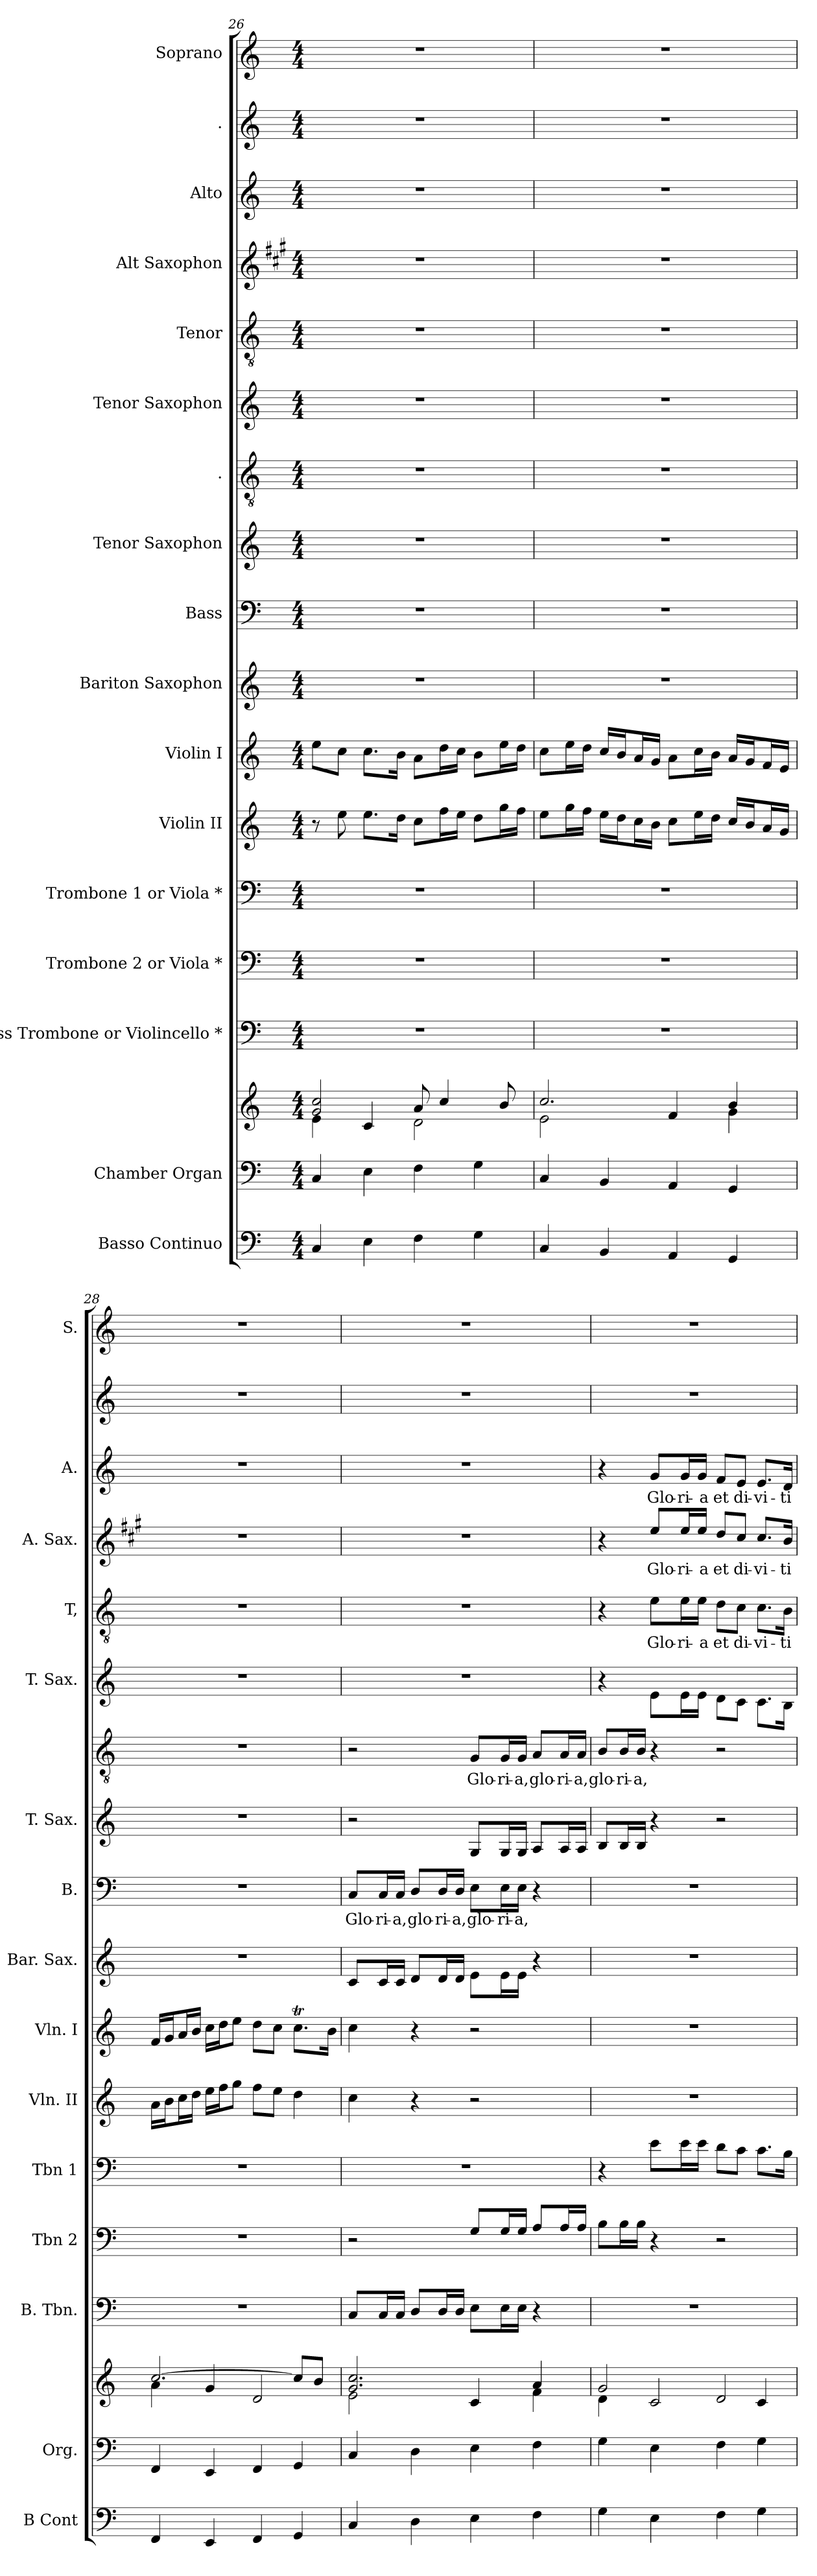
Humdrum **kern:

**kern	**kern	**kern	**kern	**kern	**kern	**kern	**kern	**kern	**kern	**text	**kern	**kern	**text	**kern	**kern	**text	**kern	**text	**kern	**text	**kern	**kern
*part17	*part16	*part16	*part15	*part14	*part13	*part12	*part11	*part10	*part9	*part9	*part8	*part7	*part7	*part6	*part5	*part5	*part4	*part4	*part3	*part3	*part2	*part1
*staff18	*staff17	*staff16	*staff15	*staff14	*staff13	*staff12	*staff11	*staff10	*staff9	*staff9	*staff8	*staff7	*staff7	*staff6	*staff5	*staff5	*staff4	*staff4	*staff3	*staff3	*staff2	*staff1
*I"Basso  Continuo	*I"Chamber  Organ	*	*I"Bass Trombone or Violincello *	*I"Trombone 2 or Viola *	*I"Trombone 1 or Viola *	*I"Violin II	*I"Violin I	*I"Bariton Saxophon	*I"Bass	*	*I"Tenor Saxophon	*I".	*	*I"Tenor Saxophon	*I"Tenor	*	*I"Alt Saxophon	*	*I"Alto	*	*I".	*I"Soprano
*I'B Cont	*I'Org.	*	*I'B. Tbn.	*I'Tbn 2	*I'Tbn 1	*I'Vln. II	*I'Vln. I	*I'Bar. Sax.	*I'B.	*	*I'T. Sax.	*	*	*I'T. Sax.	*I'T,	*	*I'A. Sax.	*	*I'A.	*	*	*I'S.
*clefF4	*clefF4	*clefG2	*clefF4	*clefF4	*clefF4	*clefG2	*clefG2	*clefG2	*clefF4	*	*clefG2	*clefGv2	*	*clefG2	*clefGv2	*	*clefG2	*	*clefG2	*	*clefG2	*clefG2
*ITrd7c12	*	*	*	*	*	*	*	*ITrd12c21	*	*	*ITrd8c14	*ITrd7c12	*	*ITrd8c14	*ITrd7c12	*	*ITrd5c9	*	*	*	*	*
*k[]	*k[]	*k[]	*k[]	*k[]	*k[]	*k[]	*k[]	*k[]	*k[]	*	*k[]	*k[]	*	*k[]	*k[]	*	*k[]	*	*k[]	*	*k[]	*k[]
*M4/4	*M4/4	*M4/4	*M4/4	*M4/4	*M4/4	*M4/4	*M4/4	*M4/4	*M4/4	*	*M4/4	*M4/4	*	*M4/4	*M4/4	*	*M4/4	*	*M4/4	*	*M4/4	*M4/4
=26	=26	=26	=26	=26	=26	=26	=26	=26	=26	=26	=26	=26	=26	=26	=26	=26	=26	=26	=26	=26	=26	=26
*	*	*^	*	*	*	*	*^	*	*	*	*	*	*	*	*	*	*	*	*	*	*	*
4CC/	4C/	2g/ 2cc/	4e\	1r	1r	1r	8r	8ee\L	2ryy	1r	1r	.	1r	1r	.	1r	1r	.	1r	.	1r	.	1r	1r
.	.	.	.	.	.	.	8ee\	8cc\J	.	.	.	.	.	.	.	.	.	.	.	.	.	.	.	.
4EE\	4E\	.	4c/	.	.	.	8.ee\L	8.cc\L	.	.	.	.	.	.	.	.	.	.	.	.	.	.	.	.
.	.	.	.	.	.	.	16dd\Jk	16b\Jk	.	.	.	.	.	.	.	.	.	.	.	.	.	.	.	.
4FF\	4F\	8a/	2d\	.	.	.	8cc\L	8a\L	2ryy	.	.	.	.	.	.	.	.	.	.	.	.	.	.	.
.	.	4cc/	.	.	.	.	16ff\L	16dd\L	.	.	.	.	.	.	.	.	.	.	.	.	.	.	.	.
.	.	.	.	.	.	.	16ee\JJ	16cc\JJ	.	.	.	.	.	.	.	.	.	.	.	.	.	.	.	.
4GG\	4G\	.	.	.	.	.	8dd\L	8b\L	.	.	.	.	.	.	.	.	.	.	.	.	.	.	.	.
.	.	8b/	.	.	.	.	16gg\L	16ee\L	.	.	.	.	.	.	.	.	.	.	.	.	.	.	.	.
.	.	.	.	.	.	.	16ff\JJ	16dd\JJ	.	.	.	.	.	.	.	.	.	.	.	.	.	.	.	.
*	*	*	*	*	*	*	*	*v	*v	*	*	*	*	*	*	*	*	*	*	*	*	*	*	*
!!LO:PB:g=z
=27	=27	=27	=27	=27	=27	=27	=27	=27	=27	=27	=27	=27	=27	=27	=27	=27	=27	=27	=27	=27	=27	=27	=27
4CC/	4C/	2.cc/	2e\	1r	1r	1r	8ee\L	8cc\L	1r	1r	.	1r	1r	.	1r	1r	.	1r	.	1r	.	1r	1r
.	.	.	.	.	.	.	16gg\L	16ee\L	.	.	.	.	.	.	.	.	.	.	.	.	.	.	.
.	.	.	.	.	.	.	16ff\JJ	16dd\JJ	.	.	.	.	.	.	.	.	.	.	.	.	.	.	.
4BBB/	4BB/	.	.	.	.	.	16ee\LL	16cc/LL	.	.	.	.	.	.	.	.	.	.	.	.	.	.	.
.	.	.	.	.	.	.	16dd\J	16b/J	.	.	.	.	.	.	.	.	.	.	.	.	.	.	.
.	.	.	.	.	.	.	16cc\L	16a/L	.	.	.	.	.	.	.	.	.	.	.	.	.	.	.
.	.	.	.	.	.	.	16b\JJ	16g/JJ	.	.	.	.	.	.	.	.	.	.	.	.	.	.	.
4AAA/	4AA/	.	4f/	.	.	.	8cc\L	8a\L	.	.	.	.	.	.	.	.	.	.	.	.	.	.	.
.	.	.	.	.	.	.	16ee\L	16cc\L	.	.	.	.	.	.	.	.	.	.	.	.	.	.	.
.	.	.	.	.	.	.	16dd\JJ	16b\JJ	.	.	.	.	.	.	.	.	.	.	.	.	.	.	.
4GGG/	4GG/	4b/	4g\	.	.	.	16cc/LL	16a/LL	.	.	.	.	.	.	.	.	.	.	.	.	.	.	.
.	.	.	.	.	.	.	16b/J	16g/J	.	.	.	.	.	.	.	.	.	.	.	.	.	.	.
.	.	.	.	.	.	.	16a/L	16f/L	.	.	.	.	.	.	.	.	.	.	.	.	.	.	.
.	.	.	.	.	.	.	16g/JJ	16e/JJ	.	.	.	.	.	.	.	.	.	.	.	.	.	.	.
=28	=28	=28	=28	=28	=28	=28	=28	=28	=28	=28	=28	=28	=28	=28	=28	=28	=28	=28	=28	=28	=28	=28	=28
4FFF/	4FF/	[2.cc/	4a\	1r	1r	1r	16a\LL	16f/LL	1r	1r	.	1r	1r	.	1r	1r	.	1r	.	1r	.	1r	1r
.	.	.	.	.	.	.	16b\J	16g/J	.	.	.	.	.	.	.	.	.	.	.	.	.	.	.
.	.	.	.	.	.	.	16cc\L	16a/L	.	.	.	.	.	.	.	.	.	.	.	.	.	.	.
.	.	.	.	.	.	.	16dd\JJ	16b/JJ	.	.	.	.	.	.	.	.	.	.	.	.	.	.	.
4EEE/	4EE/	.	4g/	.	.	.	16ee\LL	16cc\LL	.	.	.	.	.	.	.	.	.	.	.	.	.	.	.
.	.	.	.	.	.	.	16ff\J	16dd\J	.	.	.	.	.	.	.	.	.	.	.	.	.	.	.
.	.	.	.	.	.	.	8gg\J	8ee\J	.	.	.	.	.	.	.	.	.	.	.	.	.	.	.
4FFF/	4FF/	.	2d/	.	.	.	8ff\L	8dd\L	.	.	.	.	.	.	.	.	.	.	.	.	.	.	.
.	.	.	.	.	.	.	8ee\J	8cc\J	.	.	.	.	.	.	.	.	.	.	.	.	.	.	.
4GGG/	4GG/	8cc/L]	.	.	.	.	4dd\	8.ccT\L	.	.	.	.	.	.	.	.	.	.	.	.	.	.	.
.	.	8b/J	.	.	.	.	.	.	.	.	.	.	.	.	.	.	.	.	.	.	.	.	.
.	.	.	.	.	.	.	.	16b\Jk	.	.	.	.	.	.	.	.	.	.	.	.	.	.	.
=29	=29	=29	=29	=29	=29	=29	=29	=29	=29	=29	=29	=29	=29	=29	=29	=29	=29	=29	=29	=29	=29	=29	=29
!	!	!	!	!	!	!	!	!	!	!	!LO:LY:b	!	!	!	!	!	!	!	!	!	!	!	!
4CC/	4C/	2.g/ 2.cc/	2e\	8C/L	2r	1r	4cc\	4cc\	8C/L	8C/L	Glo-	2r	2r	.	1r	1r	.	1r	.	1r	.	1r	1r
!	!	!	!	!	!	!	!	!	!	!	!LO:LY:b	!	!	!	!	!	!	!	!	!	!	!	!
.	.	.	.	16C/L	.	.	.	.	16C/L	16C/L	-ri-	.	.	.	.	.	.	.	.	.	.	.	.
!	!	!	!	!	!	!	!	!	!	!	!LO:LY:b	!	!	!	!	!	!	!	!	!	!	!	!
.	.	.	.	16C/JJ	.	.	.	.	16C/JJ	16C/JJ	-a,	.	.	.	.	.	.	.	.	.	.	.	.
!	!	!	!	!	!	!	!	!	!	!	!LO:LY:b	!	!	!	!	!	!	!	!	!	!	!	!
4DD\	4D\	.	.	8D/L	.	.	4r	4r	8D/L	8D/L	glo-	.	.	.	.	.	.	.	.	.	.	.	.
!	!	!	!	!	!	!	!	!	!	!	!LO:LY:b	!	!	!	!	!	!	!	!	!	!	!	!
.	.	.	.	16D/L	.	.	.	.	16D/L	16D/L	-ri-	.	.	.	.	.	.	.	.	.	.	.	.
!	!	!	!	!	!	!	!	!	!	!	!LO:LY:b	!	!	!	!	!	!	!	!	!	!	!	!
.	.	.	.	16D/JJ	.	.	.	.	16D/JJ	16D/JJ	-a,	.	.	.	.	.	.	.	.	.	.	.	.
!	!	!	!	!	!	!	!	!	!	!	!LO:LY:b	!	!	!LO:LY:b	!	!	!	!	!	!	!	!	!
4EE\	4E\	.	4c/	8E\L	8G/L	.	2r	2r	8E\L	8E\L	glo-	8GG/L	8GG/L	Glo-	.	.	.	.	.	.	.	.	.
!	!	!	!	!	!	!	!	!	!	!	!LO:LY:b	!	!	!LO:LY:b	!	!	!	!	!	!	!	!	!
.	.	.	.	16E\L	16G/L	.	.	.	16E\L	16E\L	-ri-	16GG/L	16GG/L	-ri-	.	.	.	.	.	.	.	.	.
!	!	!	!	!	!	!	!	!	!	!	!LO:LY:b	!	!	!LO:LY:b	!	!	!	!	!	!	!	!	!
.	.	.	.	16E\JJ	16G/JJ	.	.	.	16E\JJ	16E\JJ	-a,	16GG/JJ	16GG/JJ	-a,	.	.	.	.	.	.	.	.	.
!	!	!	!	!	!	!	!	!	!	!	!	!	!	!LO:LY:b	!	!	!	!	!	!	!	!	!
4FF\	4F\	4a/	4f\	4r	8A/L	.	.	.	4r	4r	.	8AA/L	8AA/L	glo-	.	.	.	.	.	.	.	.	.
!	!	!	!	!	!	!	!	!	!	!	!	!	!	!LO:LY:b	!	!	!	!	!	!	!	!	!
.	.	.	.	.	16A/L	.	.	.	.	.	.	16AA/L	16AA/L	-ri-	.	.	.	.	.	.	.	.	.
!	!	!	!	!	!	!	!	!	!	!	!	!	!	!LO:LY:b	!	!	!	!	!	!	!	!	!
.	.	.	.	.	16A/JJ	.	.	.	.	.	.	16AA/JJ	16AA/JJ	-a,	.	.	.	.	.	.	.	.	.
!!LO:PB:g=z
=30	=30	=30	=30	=30	=30	=30	=30	=30	=30	=30	=30	=30	=30	=30	=30	=30	=30	=30	=30	=30	=30	=30	=30
!	!	!	!	!	!	!	!	!	!	!	!	!	!	!LO:LY:b	!	!	!	!	!	!	!	!	!
4GG\	4G\	2g/	4d\	1r	8B\L	4r	1r	1r	1r	1r	.	8BB/L	8BB/L	glo-	4r	4r	.	4r	.	4r	.	1r	1r
!	!	!	!	!	!	!	!	!	!	!	!	!	!	!LO:LY:b	!	!	!	!	!	!	!	!	!
.	.	.	.	.	16B\L	.	.	.	.	.	.	16BB/L	16BB/L	-ri-	.	.	.	.	.	.	.	.	.
!	!	!	!	!	!	!	!	!	!	!	!	!	!	!LO:LY:b	!	!	!	!	!	!	!	!	!
.	.	.	.	.	16B\JJ	.	.	.	.	.	.	16BB/JJ	16BB/JJ	-a,	.	.	.	.	.	.	.	.	.
!	!	!	!	!	!	!	!	!	!	!	!	!	!	!	!	!	!LO:LY:b	!	!LO:LY:b	!	!LO:LY:b	!	!
4EE\	4E\	.	2c/	.	4r	8e\L	.	.	.	.	.	4r	4r	.	8E\L	8E\L	Glo-	8g/L	Glo-	8g/L	Glo-	.	.
!	!	!	!	!	!	!	!	!	!	!	!	!	!	!	!	!	!LO:LY:b	!	!LO:LY:b	!	!LO:LY:b	!	!
.	.	.	.	.	.	16e\L	.	.	.	.	.	.	.	.	16E\L	16E\L	-ri-	16g/L	-ri-	16g/L	-ri-	.	.
!	!	!	!	!	!	!	!	!	!	!	!	!	!	!	!	!	!LO:LY:b	!	!LO:LY:b	!	!LO:LY:b	!	!
.	.	.	.	.	.	16e\JJ	.	.	.	.	.	.	.	.	16E\JJ	16E\JJ	-a	16g/JJ	-a	16g/JJ	-a	.	.
!	!	!	!	!	!	!	!	!	!	!	!	!	!	!	!	!	!LO:LY:b	!	!LO:LY:b	!	!LO:LY:b	!	!
4FF\	4F\	2d/	.	.	2r	8d\L	.	.	.	.	.	2r	2r	.	8D\L	8D\L	et	8f/L	et	8f/L	et	.	.
!	!	!	!	!	!	!	!	!	!	!	!	!	!	!	!	!	!LO:LY:b	!	!LO:LY:b	!	!LO:LY:b	!	!
.	.	.	.	.	.	8c\J	.	.	.	.	.	.	.	.	8C\J	8C\J	di-	8e/J	di-	8e/J	di-	.	.
!	!	!	!	!	!	!	!	!	!	!	!	!	!	!	!	!	!LO:LY:b	!	!LO:LY:b	!	!LO:LY:b	!	!
4GG\	4G\	.	4c/	.	.	8.c\L	.	.	.	.	.	.	.	.	8.C\L	8.C\L	-vi-	8.e/L	-vi-	8.e/L	-vi-	.	.
!	!	!	!	!	!	!	!	!	!	!	!	!	!	!	!	!	!LO:LY:b	!	!LO:LY:b	!	!LO:LY:b	!	!
.	.	.	.	.	.	16B\Jk	.	.	.	.	.	.	.	.	16BB\Jk	16BB\Jk	-ti-	16d/Jk	-ti-	16d/Jk	-ti-	.	.
*	*	*v	*v	*	*	*	*	*	*	*	*	*	*	*	*	*	*	*	*	*	*	*	*
=	=	=	=	=	=	=	=	=	=	=	=	=	=	=	=	=	=	=	=	=	=	=
*-	*-	*-	*-	*-	*-	*-	*-	*-	*-	*-	*-	*-	*-	*-	*-	*-	*-	*-	*-	*-	*-	*-
